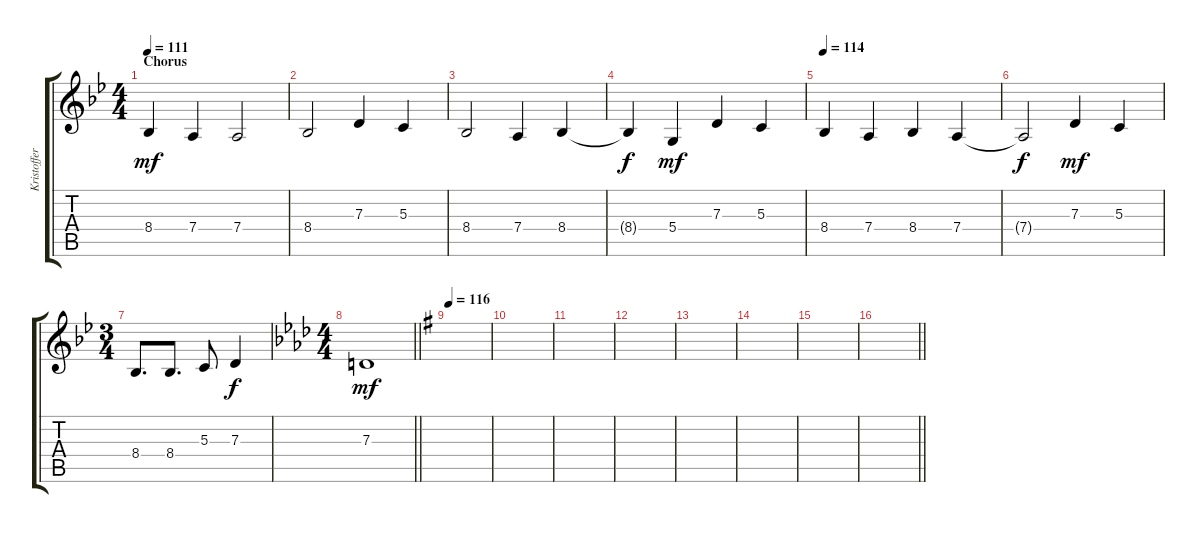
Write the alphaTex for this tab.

\track ("Kristoffer vocals" "Kristoffer") {instrument lead1square}
\staff {score tabs}
\tuning (E4 B3 G3 D3 A2 E2) {hide}
\ts (4 4)
\section ("" "Chorus")
\tempo 111
\clef g2
\ks bb
8.4.4{dy mf} 7.4.4 7.4.2 |
8.4.2 7.3.4 5.3.4 |
8.4.2 7.4.4 8.4.4 |
8.4{t}.4{dy f} 5.4.4{dy mf} 7.3.4 5.3.4 |
\tempo 114
8.4.4 7.4.4 8.4.4 7.4.4 |
7.4{t}.2{dy f} 7.3.4{dy mf} 5.3.4 |
\ts (3 4)
8.4.8{d} 8.4.8{d} 5.3.8 7.3.4{dy f} |
\ts (4 4)
\barLineRight lightlight
\ks ab
7.3.1{dy mf} |
\tempo 116
\ks g
|
|
|
|
|
|
|
\barLineRight lightlight
